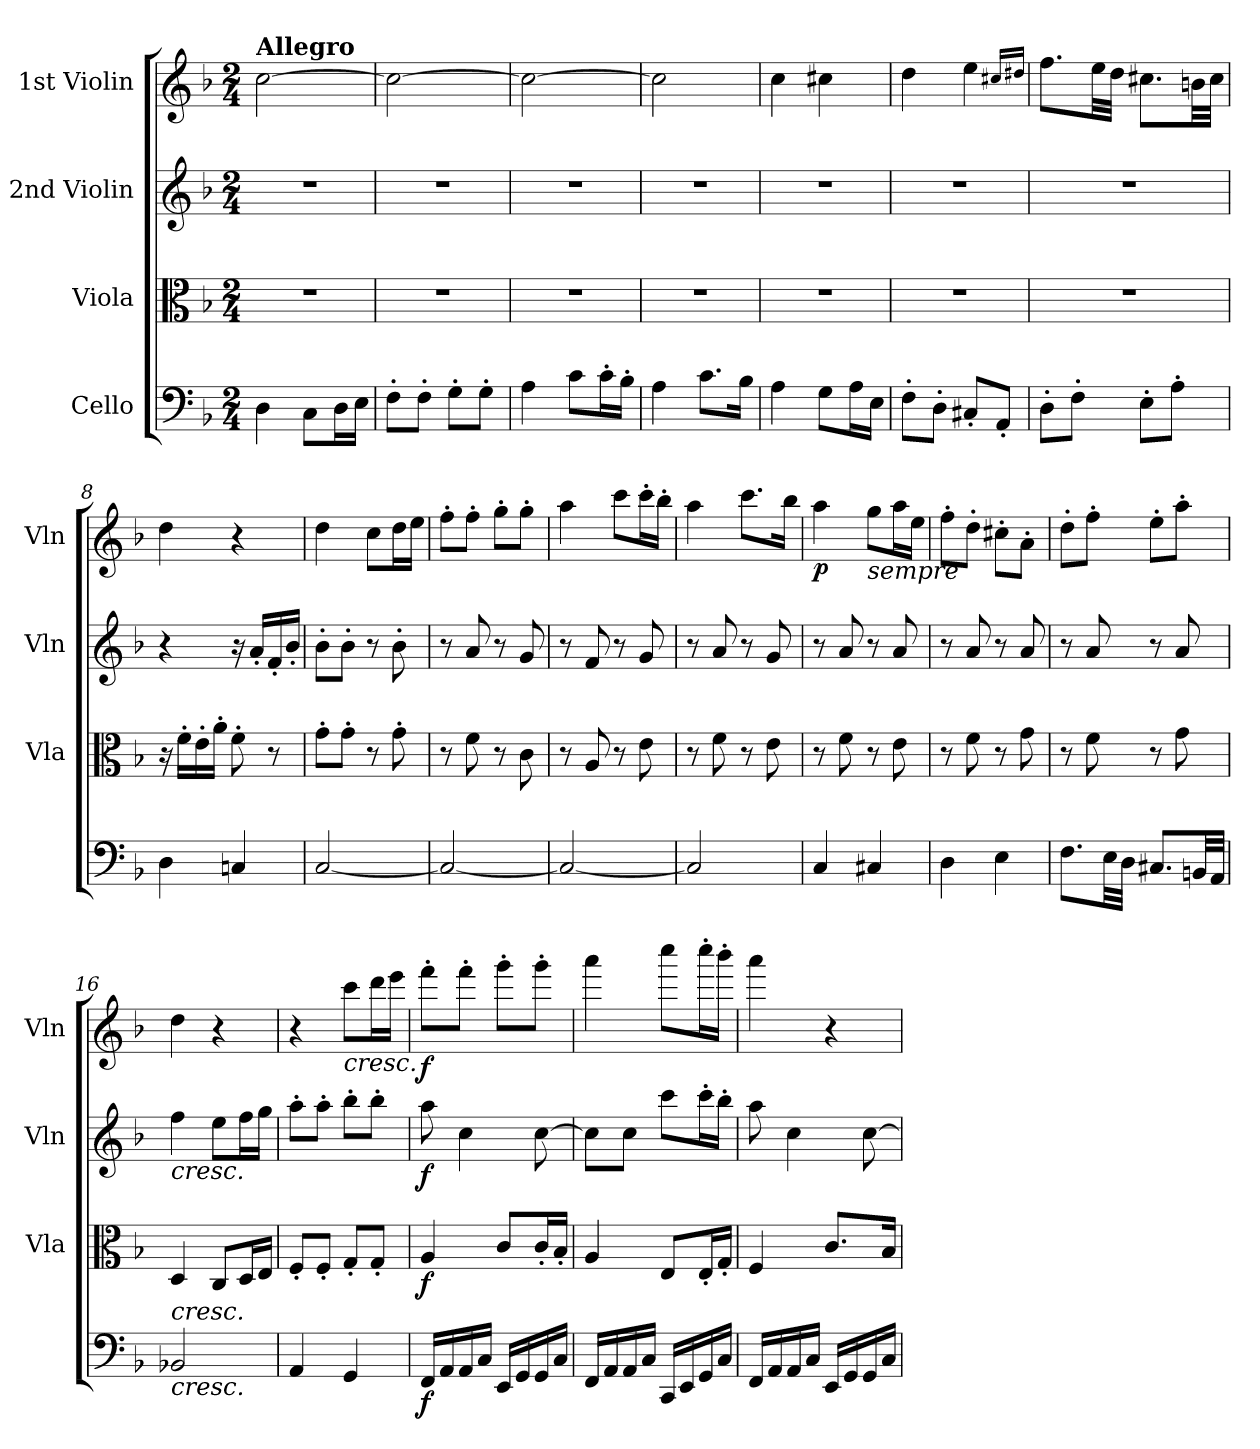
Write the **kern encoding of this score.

**kern	**dynam	**kern	**dynam	**kern	**dynam	**kern	**dynam
*part4	*part4	*part3	*part3	*part2	*part2	*part1	*part1
*staff4	*staff4	*staff3	*staff3	*staff2	*staff2	*staff1	*staff1
*I"Cello	*	*I"Viola	*	*I"2nd Violin	*	*I"1st Violin	*
*	*	*I'Vla	*	*I'Vln	*	*I'Vln	*
*clefF4	*	*clefC3	*	*clefG2	*	*clefG2	*
*k[b-]	*	*k[b-]	*	*k[b-]	*	*k[b-]	*
*F:	*	*F:	*	*F:	*	*F:	*
*M2/4	*	*M2/4	*	*M2/4	*	*M2/4	*
=1	=1	=1	=1	=1	=1	=1	=1
!	!	!	!	!	!	!LO:TX:a:B:t=Allegro	!
4D\	.	2r	.	2r	.	[2cc\	.
8C\L	.	.	.	.	.	.	.
16D\L	.	.	.	.	.	.	.
16E\JJ	.	.	.	.	.	.	.
=2	=2	=2	=2	=2	=2	=2	=2
8F'\L	.	2r	.	2r	.	2cc\_	.
8F'\J	.	.	.	.	.	.	.
8G'\L	.	.	.	.	.	.	.
8G'\J	.	.	.	.	.	.	.
=3	=3	=3	=3	=3	=3	=3	=3
4A\	.	2r	.	2r	.	2cc\_	.
8c\L	.	.	.	.	.	.	.
16c'\L	.	.	.	.	.	.	.
16B-'\JJ	.	.	.	.	.	.	.
=4	=4	=4	=4	=4	=4	=4	=4
4A\	.	2r	.	2r	.	2cc\]	.
8.c\L	.	.	.	.	.	.	.
16B-\Jk	.	.	.	.	.	.	.
=5	=5	=5	=5	=5	=5	=5	=5
4A\	.	2r	.	2r	.	4cc\	.
8G\L	.	.	.	.	.	4cc#X\	.
16A\L	.	.	.	.	.	.	.
16E\JJ	.	.	.	.	.	.	.
=6	=6	=6	=6	=6	=6	=6	=6
8F'\L	.	2r	.	2r	.	4dd\	.
8D'\J	.	.	.	.	.	.	.
8C#X'/L	.	.	.	.	.	4ee\	.
8AA'/J	.	.	.	.	.	.	.
.	.	.	.	.	.	16qcc#X/LL	.
.	.	.	.	.	.	16qdd#X/JJ	.
=7	=7	=7	=7	=7	=7	=7	=7
8D'\L	.	2r	.	2r	.	8.ff\L	.
8F'\J	.	.	.	.	.	.	.
.	.	.	.	.	.	32ee\LL	.
.	.	.	.	.	.	32dd\JJJ	.
8E'\L	.	.	.	.	.	8.cc#X\L	.
8A'\J	.	.	.	.	.	.	.
.	.	.	.	.	.	32bn\LL	.
.	.	.	.	.	.	32cc#\JJJ	.
=8	=8	=8	=8	=8	=8	=8	=8
4D\	.	16r	.	4r	.	4dd\	.
.	.	16f'\LL	.	.	.	.	.
.	.	16e'\	.	.	.	.	.
.	.	16a'\JJ	.	.	.	.	.
4Cn/	.	8f'\	.	16r	.	4r	.
.	.	.	.	16a'/LL	.	.	.
.	.	8r	.	16f'/	.	.	.
.	.	.	.	16b-'/JJ	.	.	.
=9	=9	=9	=9	=9	=9	=9	=9
[2C/	.	8g'\L	.	8b-'\L	.	4dd\	.
.	.	8g'\J	.	8b-'\J	.	.	.
.	.	8r	.	8r	.	8cc\L	.
.	.	8g'\	.	8b-'\	.	16dd\L	.
.	.	.	.	.	.	16ee\JJ	.
=10	=10	=10	=10	=10	=10	=10	=10
2C/_	.	8r	.	8r	.	8ff'\L	.
.	.	8f\	.	8a/	.	8ff'\J	.
.	.	8r	.	8r	.	8gg'\L	.
.	.	8c\	.	8g/	.	8gg'\J	.
=11	=11	=11	=11	=11	=11	=11	=11
2C/_	.	8r	.	8r	.	4aa\	.
.	.	8A/	.	8f/	.	.	.
.	.	8r	.	8r	.	8ccc\L	.
.	.	8e\	.	8g/	.	16ccc'\L	.
.	.	.	.	.	.	16bb-'\JJ	.
=12	=12	=12	=12	=12	=12	=12	=12
2C/]	.	8r	.	8r	.	4aa\	.
.	.	8f\	.	8a/	.	.	.
.	.	8r	.	8r	.	8.ccc\L	.
.	.	8e\	.	8g/	.	.	.
.	.	.	.	.	.	16bb-\Jk	.
=13	=13	=13	=13	=13	=13	=13	=13
!	!	!	!	!	!	!	!LO:DY:b
4C/	.	8r	.	8r	.	4aa\	p
.	.	8f\	.	8a/	.	.	.
!	!	!	!	!	!	!LO:TX:b:i:t=sempre	!
4C#X/	.	8r	.	8r	.	8gg\L	.
.	.	8e\	.	8a/	.	16aa\L	.
.	.	.	.	.	.	16ee\JJ	.
=14	=14	=14	=14	=14	=14	=14	=14
4D\	.	8r	.	8r	.	8ff'\L	.
.	.	8f\	.	8a/	.	8dd'\J	.
4E\	.	8r	.	8r	.	8cc#X'\L	.
.	.	8g\	.	8a/	.	8a'\J	.
=15	=15	=15	=15	=15	=15	=15	=15
8.F\L	.	8r	.	8r	.	8dd'\L	.
.	.	8f\	.	8a/	.	8ff'\J	.
32E\LL	.	.	.	.	.	.	.
32D\JJJ	.	.	.	.	.	.	.
8.C#X/L	.	8r	.	8r	.	8ee'\L	.
.	.	8g\	.	8a/	.	8aa'\J	.
32BBn/LL	.	.	.	.	.	.	.
32AA/JJJ	.	.	.	.	.	.	.
=16	=16	=16	=16	=16	=16	=16	=16
!	!	!	!	!LO:TX:b:i:t=cresc.	!	!	!
!LO:TX:a:i:t=cresc.	!	!	!	!	!	!	!
!LO:TX:b:i:t=cresc.	!	!	!	!	!	!	!
2BB-X/	.	4D/	.	4ff\	.	4dd\	.
.	.	8C/L	.	8ee\L	.	4r	.
.	.	16D/L	.	16ff\L	.	.	.
.	.	16E/JJ	.	16gg\JJ	.	.	.
=17	=17	=17	=17	=17	=17	=17	=17
4AA/	.	8F'/L	.	8aa'\L	.	4r	.
.	.	8F'/J	.	8aa'\J	.	.	.
!	!	!	!	!	!	!LO:TX:b:i:t=cresc.	!
4GG/	.	8G'/L	.	8bb-'\L	.	8ccc\L	.
.	.	8G'/J	.	8bb-'\J	.	16ddd\L	.
.	.	.	.	.	.	16eee\JJ	.
=18	=18	=18	=18	=18	=18	=18	=18
!	!LO:DY:b	!	!LO:DY:b	!	!LO:DY:b	!	!LO:DY:b
16FF/LL	f	4A/	f	8aa\	f	8fff'\L	f
16AA/	.	.	.	.	.	.	.
16AA/	.	.	.	4cc\	.	8fff'\J	.
16C/JJ	.	.	.	.	.	.	.
16EE/LL	.	8c/L	.	.	.	8ggg'\L	.
16GG/	.	.	.	.	.	.	.
16GG/	.	16c'/L	.	[8cc\	.	8ggg'\J	.
16C/JJ	.	16B-'/JJ	.	.	.	.	.
=19	=19	=19	=19	=19	=19	=19	=19
16FF/LL	.	4A/	.	8cc\L]	.	4aaa\	.
16AA/	.	.	.	.	.	.	.
16AA/	.	.	.	8cc\J	.	.	.
16C/JJ	.	.	.	.	.	.	.
16CC/LL	.	8E/L	.	8ccc\L	.	8cccc\L	.
16EE/	.	.	.	.	.	.	.
16GG/	.	16E'/L	.	16ccc'\L	.	16cccc'\L	.
16C/JJ	.	16G'/JJ	.	16bb-'\JJ	.	16bbb-'\JJ	.
=20	=20	=20	=20	=20	=20	=20	=20
16FF/LL	.	4F/	.	8aa\	.	4aaa\	.
16AA/	.	.	.	.	.	.	.
16AA/	.	.	.	4cc\	.	.	.
16C/JJ	.	.	.	.	.	.	.
16EE/LL	.	8.c/L	.	.	.	4r	.
16GG/	.	.	.	.	.	.	.
16GG/	.	.	.	[8cc\	.	.	.
16C/JJ	.	16B-/Jk	.	.	.	.	.
=	=	=	=	=	=	=	=
*-	*-	*-	*-	*-	*-	*-	*-
